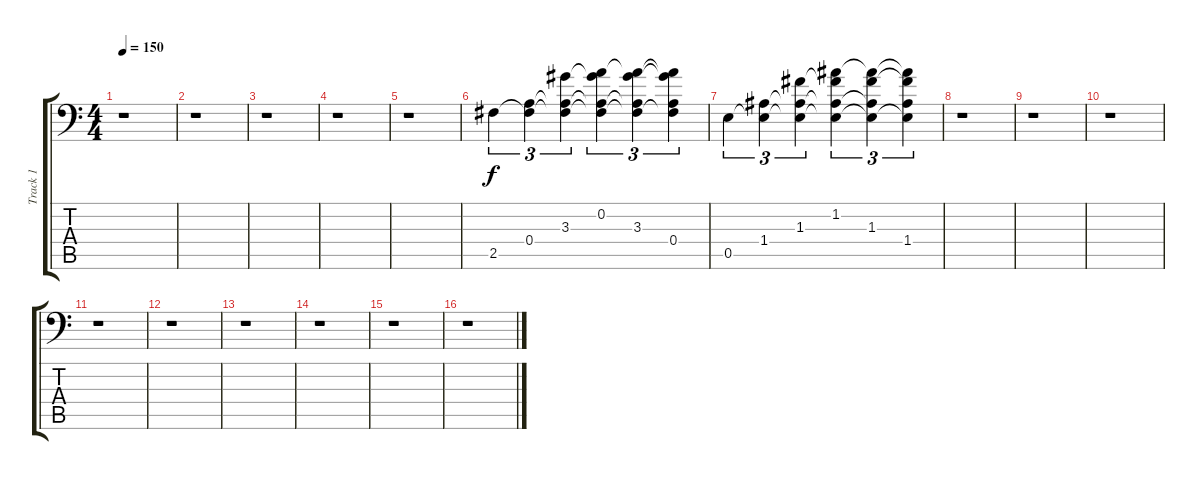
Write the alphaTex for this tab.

\track ("Track 1" "Track 1") {instrument electricguitarjazz}
\staff {score tabs}
\tuning (D4 A3 F3 A2 E2 A1) {hide}
\ts (4 4)
\tempo 150
\clef f4
\ks c
r.1{dy f} |
r.1 |
r.1 |
r.1 |
r.1 |
2.5.4{tu (3 2)} (0.4 2.5{t}).4{tu (3 2)} (3.3 0.4{t} 2.5{t}).4{tu (3 2)} (0.2 3.3{t} 0.4{t} 2.5{t}).4{tu (3 2)} (0.2{t} 3.3 0.4{t} 2.5{t}).4{tu (3 2)} (0.2{t} 3.3{t} 0.4 2.5{t}).4{tu (3 2)} |
0.5.4{tu (3 2)} (1.4 0.5{t}).4{tu (3 2)} (1.3 1.4{t} 0.5{t}).4{tu (3 2)} (1.2 1.3{t} 1.4{t} 0.5{t}).4{tu (3 2)} (1.2{t} 1.3 1.4{t} 0.5{t}).4{tu (3 2)} (1.2{t} 1.3{t} 1.4 0.5{t}).4{tu (3 2)} |
r.1 |
r.1 |
r.1 |
r.1 |
r.1 |
r.1 |
r.1 |
r.1 |
r.1
